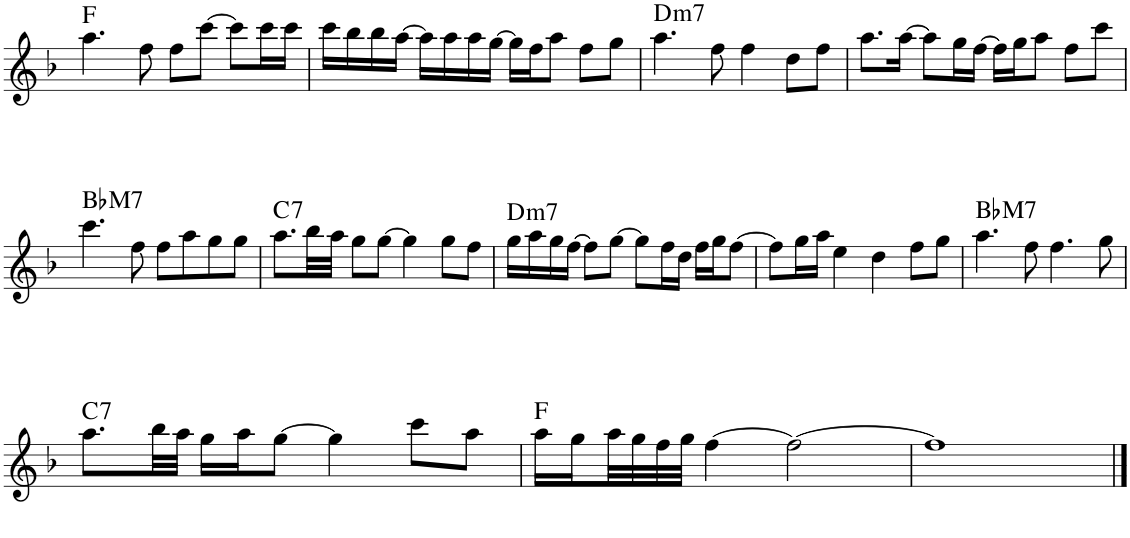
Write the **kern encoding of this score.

**kern	**harte
*part1	*part1
*staff1	*
*I"Piano	*
*I'Pno.	*
!!LO:PB:g=z
*clefG2	*
*k[b-]	*
*M4/4	*
=77	=77
4.aa\	F:maj
8ff\	.
8ff\L	.
[8ccc\J	.
8ccc\L]	.
16ccc\L	.
16ccc\JJ	.
=78	=78
16ccc\LL	.
16bb-\	.
16bb-\	.
[16aa\JJ	.
16aa\LL]	.
16aa\	.
16aa\	.
[16gg\JJ	.
16gg\LL]	.
16ff\J	.
8aa\J	.
8ff\L	.
8gg\J	.
=79	=79
!	!LO:H:kt=m7
4.aa\	D:min7
8ff\	.
4ff\	.
8dd\L	.
8ff\J	.
=80	=80
8.aa\L	.
[16aa\Jk	.
8aa\L]	.
16gg\L	.
[16ff\JJ	.
16ff\LL]	.
16gg\J	.
8aa\J	.
8ff\L	.
8ccc\J	.
!!LO:LB:g=z
=81	=81
!	!LO:H:kt=M7
4.ccc\	Bb:maj7
8ff\	.
8ff\L	.
8aa\	.
8gg\	.
8gg\J	.
=82	=82
!	!LO:H:kt=7
8.aa\L	C:7
32bb-\LL	.
32aa\JJJ	.
8gg\L	.
[8gg\J	.
4gg\]	.
8gg\L	.
8ff\J	.
=83	=83
!	!LO:H:kt=m7
16gg\LL	D:min7
16aa\	.
16gg\	.
[16ff\JJ	.
8ff\L]	.
[8gg\J	.
8gg\L]	.
16ff\L	.
16dd\JJ	.
16ff\LL	.
16gg\J	.
[8ff\J	.
=84	=84
8ff\L]	.
16gg\L	.
16aa\JJ	.
4ee\	.
4dd\	.
8ff\L	.
8gg\J	.
=85	=85
!	!LO:H:kt=M7
4.aa\	Bb:maj7
8ff\	.
4.ff\	.
8gg\	.
!!LO:LB:g=z
=86	=86
!	!LO:H:kt=7
8.aa\L	C:7
32bb-\LL	.
32aa\JJJ	.
16gg\LL	.
16aa\J	.
[8gg\J	.
4gg\]	.
8ccc\L	.
8aa\J	.
=87	=87
16aa\LL	F:maj
16gg\	.
32aa\L	.
32gg\	.
32ff\	.
32gg\JJJ	.
[4ff\	.
2ff\_	.
=88	=88
1ff]	.
==	==
*-	*-
